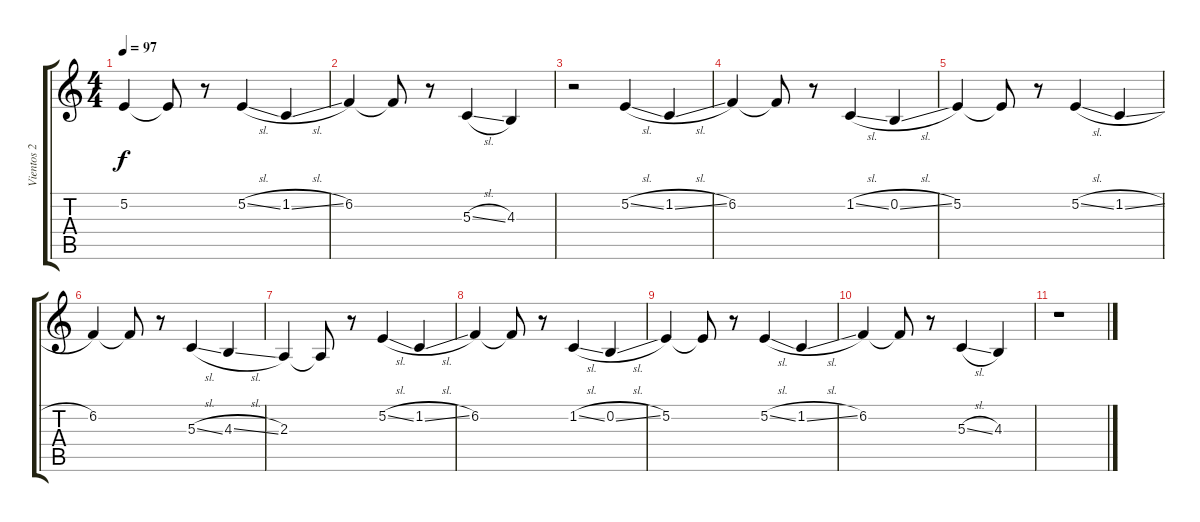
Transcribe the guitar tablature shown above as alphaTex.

\track ("Vientos 2" "Vientos 2") {instrument sopranosax}
\staff {score tabs}
\tuning (E4 B3 G3 D3 A2 E2) {hide}
\ts (4 4)
\tempo 97
\clef g2
\ks c
5.2.4{dy f} 5.2{t}.8 r.8 5.2{sl}.4 1.2{sl}.4 |
6.2.4 6.2{t}.8 r.8 5.3{sl}.4 4.3.4 |
r.2 5.2{sl}.4 1.2{sl}.4 |
6.2.4 6.2{t}.8 r.8 1.2{sl}.4 0.2{sl}.4 |
5.2.4 5.2{t}.8 r.8 5.2{sl}.4 1.2{sl}.4 |
6.2.4 6.2{t}.8 r.8 5.3{sl}.4 4.3{sl}.4 |
2.3.4 2.3{t}.8 r.8 5.2{sl}.4 1.2{sl}.4 |
6.2.4 6.2{t}.8 r.8 1.2{sl}.4 0.2{sl}.4 |
5.2.4 5.2{t}.8 r.8 5.2{sl}.4 1.2{sl}.4 |
6.2.4 6.2{t}.8 r.8 5.3{sl}.4 4.3.4 |
r.1
